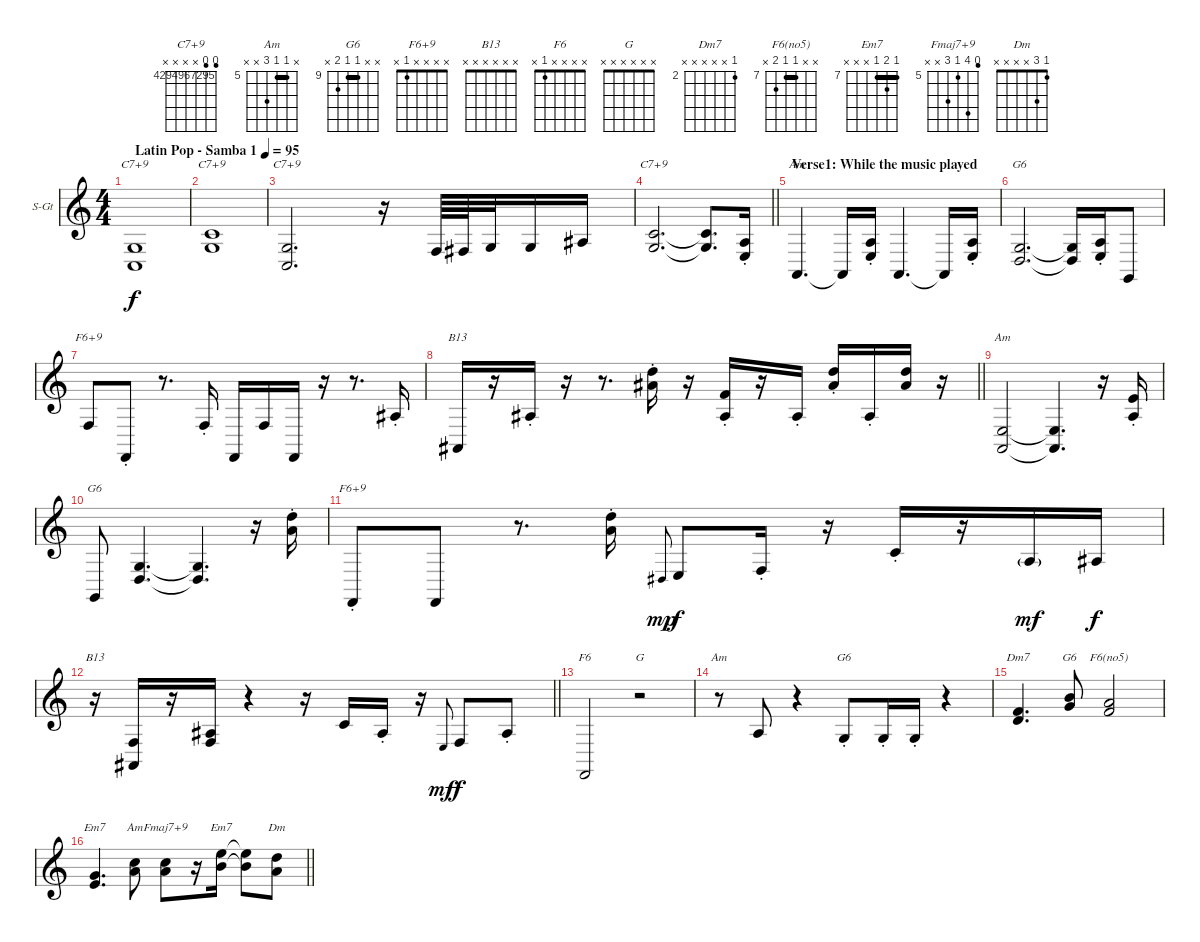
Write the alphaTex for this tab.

\bracketExtendMode groupsimilarinstruments
\firstSystemTrackNameOrientation horizontal
\otherSystemsTrackNameOrientation horizontal
\track ("Clavi L hand" "S-Gt") {instrument clavinet}
\staff {score}
\tuning (C3 G2 D2 A1 E1 B0)
\displaytranspose 12
\chord ("C7+9" x 0 x 3 x x)
\chord ("C7+9" 4294967294 4294967294 x x x x) {firstfret 4294967295 showfingering false}
\chord ("Am" x x x 4294967294 x x) {firstfret 4294967295 showfingering false}
\chord ("G6" x 4294967294 4294967294 x x x) {firstfret 4294967295 showfingering false}
\chord ("F6+9" x x 3 x x x)
\chord ("B13" x x x 1 x x)
\chord ("Am" x x 2 x 5 x)
\chord ("G6" x x x x 3 x)
\chord ("F6+9" x x x x 1 x)
\chord ("B13" x x x x x x)
\chord ("F6" x x x x 1 x)
\chord ("G" x x x x x x)
\chord ("Am" x x x x x x)
\chord ("G6" x 4294967294 x x x x) {firstfret 4294967295 showfingering false}
\chord ("Dm7" 2 x x x x x) {firstfret 2}
\chord ("G6" x x 9 9 10 x) {firstfret 9 barre 9}
\chord ("F6(no5)" x x 7 7 8 x) {firstfret 7 barre 7}
\chord ("Em7" x 3 4 5 x x)
\chord ("Am" x 5 5 7 x x) {firstfret 5 barre 5}
\chord ("Fmaj7+9" 4 8 5 7 x x) {firstfret 5}
\chord ("Em7" 7 8 7 x x x) {firstfret 7 barre 7}
\chord ("Dm" 1 3 x x x x)
\ts (4 4)
\beaming (8 2 2 2 2)
\tempo (95 "Latin Pop - Samba 1")
\clef g2
\ks c
(0.2 3.4).1{ch "C7+9" dy f instrument clavinet} |
(0.1 0.2).1{ch "C7+9"} |
(0.2 3.4).2{d ch "C7+9"} r.16 3.3.64 4.3.64 5.3.32 0.2.16 3.2.16 |
\barLineRight lightlight
(0.1 0.2).2{d ch "C7+9"} (0.1{t} 0.2{t}).8{d} (2.3{st} 12.4{st}).16 |
\section ("" "Verse1: While the music played")
0.4.4{d ch "Am"} 0.4{t}.16 (2.2 2.3{st}).16 0.4.4{d} 0.4{t}.16 (2.2{st} 2.3{st}).16 |
(0.2 0.3).2{d ch "G6"} (0.2{t} 0.3{t}).16 (2.2 2.3{st}).16 3.5.8 |
3.3.8{ch "F6+9"} 1.5{st}.8 r.8{d} 3.3{st}.16 1.5.16 3.3.16 1.5.16 r.16 r.8{d} 3.2{st}.16 |
\barLineRight lightlight
1.4.16{ch "B13"} r.16 3.2{st}.16 r.16 r.8{d} (10.1{st} 19.2{st}).16 r.16 (5.1{st} 3.2{st}).16 r.16 3.2{st}.16 (10.1{st} 19.2{st}).16 3.2{st}.16 (10.1 19.2).16 r.16 |
(2.3 5.5).2{ch "Am"} (2.3{t} 5.5{t}).4{d} r.16 (4.1{st} 2.2{st}).16 |
3.5.8{ch "G6"} (0.2 0.3).4{d} (0.2{t} 0.3{t}).4{d} r.16 (9.1 19.2{st}).16 |
1.5{st}.8{ch "F6+9"} 1.5.8 r.8{d} (9.1 19.2{st}).16 1.3.8{gr onbeat dy mp} 2.3.8{dy f} 3.3{st}.16 r.16 5.2{st}.16 r.16 2.2{g}.16{dy mf} 3.2.16{dy f} |
\barLineRight lightlight
r.16{ch "B13"} (3.3 1.4).16 r.16 (8.3 8.4).16 r.4 r.16 0.1.16 3.2{st}.16 r.16 2.3.8{gr onbeat dy mf} 3.3.8{dy f} 3.2{st}.8 |
1.5.2{ch "F6"} r.2{ch "G"} |
r.8{ch "Am"} 2.2.8 r.4 0.2{st}.8{ch "G6"} 0.2{st}.16 0.2{st}.16 r.4 |
(2.1 15.3).4{d ch "Dm7"} (11.1 12.2).8{ch "G6"} (9.1 10.2).2{ch "F6(no5)"} |
\barLineRight lightlight
(12.2 14.3).4{d ch "Em7"} (12.1 14.2).8{ch "Am"} (9.1 17.2).8{ch "Fmaj7+9"} r.16 (11.1 21.2).16{ch "Em7"} (11.1{t} 21.2{t}).8 (14.1 19.3).8{ch "Dm"}
